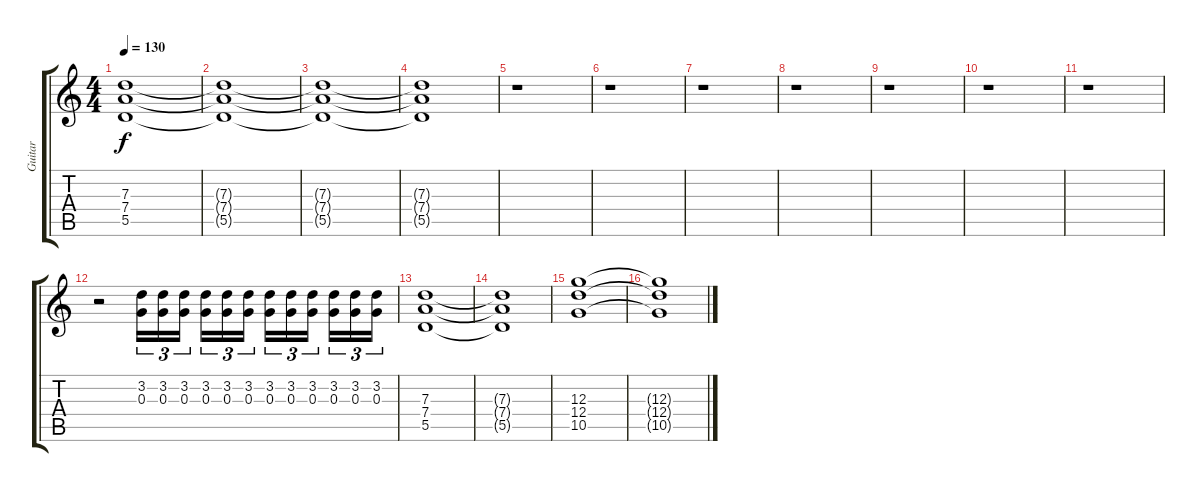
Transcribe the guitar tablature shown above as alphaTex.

\track ("Guitar" "Guitar") {instrument distortionguitar}
\staff {score tabs}
\tuning (E4 B3 G3 D3 A2 E2) {hide}
\ts (4 4)
\tempo 130
\clef g2
\ks c
(7.3 7.4 5.5).1{dy f} |
(7.3{t} 7.4{t} 5.5{t}).1 |
(7.3{t} 7.4{t} 5.5{t}).1 |
(7.3{t} 7.4{t} 5.5{t}).1 |
r.1 |
r.1 |
r.1 |
r.1 |
r.1 |
r.1 |
r.1 |
r.2 (3.2 0.3).16{tu (3 2)} (3.2 0.3).16{tu (3 2)} (3.2 0.3).16{tu (3 2)} (3.2 0.3).16{tu (3 2)} (3.2 0.3).16{tu (3 2)} (3.2 0.3).16{tu (3 2)} (3.2 0.3).16{tu (3 2)} (3.2 0.3).16{tu (3 2)} (3.2 0.3).16{tu (3 2)} (3.2 0.3).16{tu (3 2)} (3.2 0.3).16{tu (3 2)} (3.2 0.3).16{tu (3 2)} |
(7.3 7.4 5.5).1 |
(7.3{t} 7.4{t} 5.5{t}).1 |
(12.3 12.4 10.5).1 |
(12.3{t} 12.4{t} 10.5{t}).1
